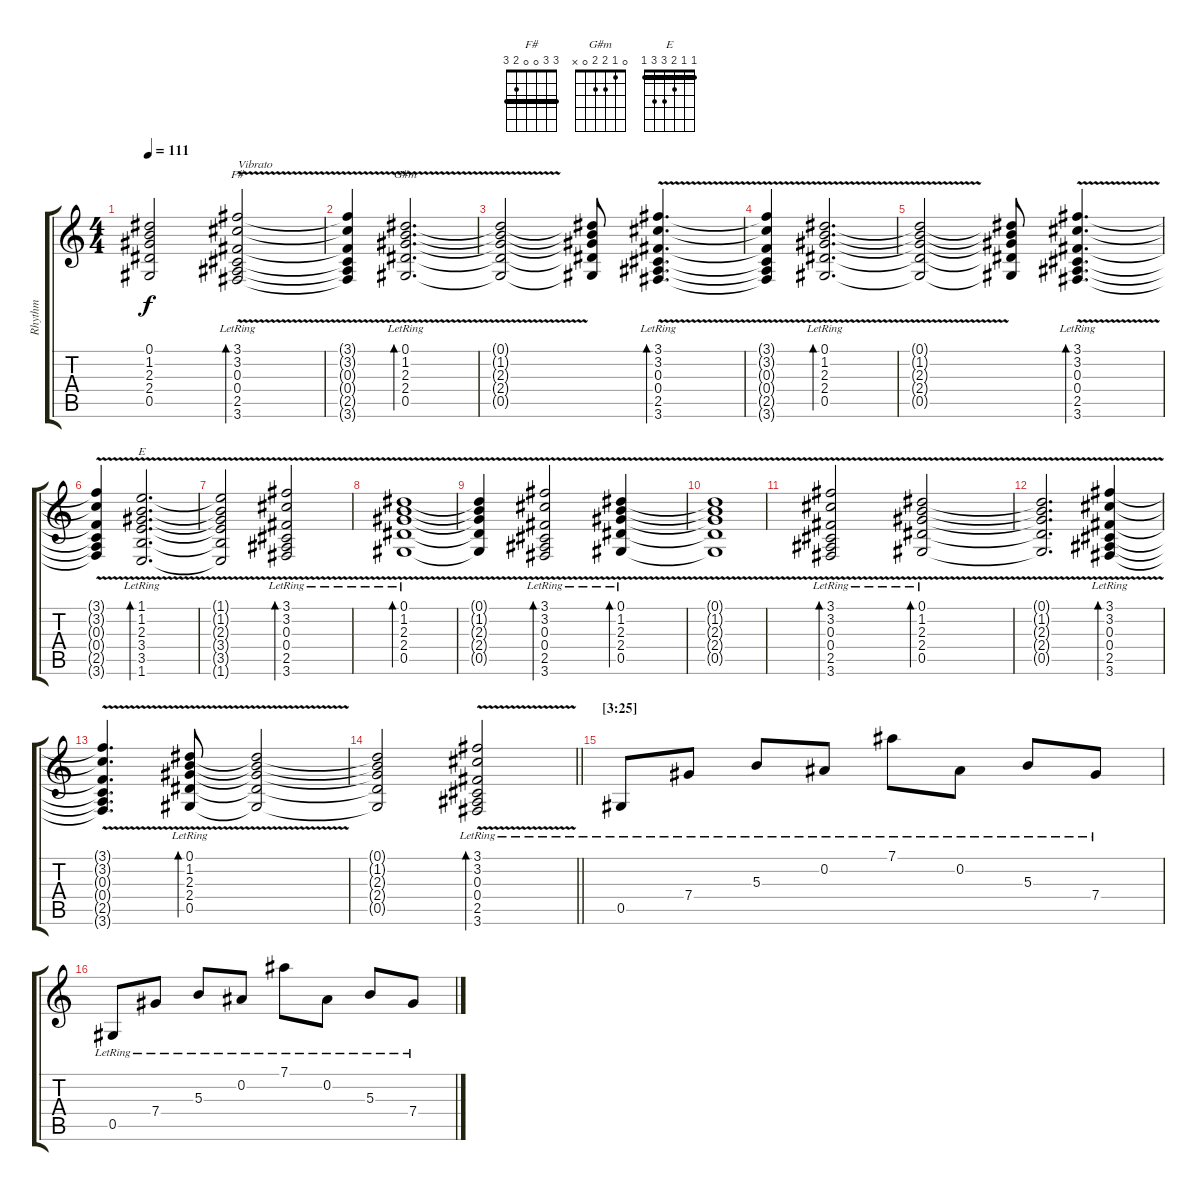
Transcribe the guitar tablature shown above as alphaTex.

\track ("Rhythm" "Rhythm") {instrument electricguitarclean}
\staff {score tabs}
\tuning (Eb4 Bb3 Gb3 Db3 Ab2 Eb2) {hide}
\chord ("F#" 3 3 0 0 2 3) {barre 3}
\chord ("G#m" 0 1 2 2 0 x)
\chord ("E" 1 1 2 3 3 1) {barre 1}
\ts (4 4)
\tempo 111
\clef g2
\ks c
(0.1{t} 1.2{t} 2.3{t} 2.4{t} 0.5{t}).2{dy f} (3.1{v lr} 3.2{v lr} 0.3{v lr} 0.4{v lr} 2.5{v lr} 3.6{v lr}).2{bd 480 ch "F#" txt "Vibrato"} |
(3.1{t} 3.2{t} 0.3{t} 0.4{t} 2.5{t} 3.6{t}).4 (0.1{v lr} 1.2{v lr} 2.3{v lr} 2.4{v lr} 0.5{v lr}).2{d bd 480 ch "G#m"} |
(0.1{t} 1.2{t} 2.3{t} 2.4{t} 0.5{t}).2 (0.1{t} 1.2{t} 2.3{t} 2.4{t} 0.5{t}).8 (3.1{v lr} 3.2{v lr} 0.3{v lr} 0.4{v lr} 2.5{v lr} 3.6{v lr}).4{d bd 480} |
(3.1{t} 3.2{t} 0.3{t} 0.4{t} 2.5{t} 3.6{t}).4 (0.1{v lr} 1.2{v lr} 2.3{v lr} 2.4{v lr} 0.5{v lr}).2{d bd 480} |
(0.1{t} 1.2{t} 2.3{t} 2.4{t} 0.5{t}).2 (0.1{t} 1.2{t} 2.3{t} 2.4{t} 0.5{t}).8 (3.1{v lr} 3.2{v lr} 0.3{v lr} 0.4{v lr} 2.5{v lr} 3.6{v lr}).4{d bd 480} |
(3.1{t} 3.2{t} 0.3{t} 0.4{t} 2.5{t} 3.6{t}).4 (1.1{v lr} 1.2{v lr} 2.3{v lr} 3.4{v lr} 3.5{v lr} 1.6{v lr}).2{d bd 480 ch "E"} |
(1.1{t} 1.2{t} 2.3{t} 3.4{t} 3.5{t} 1.6{t}).2 (3.1{v lr} 3.2{v lr} 0.3{v lr} 0.4{v lr} 2.5{v lr} 3.6{v lr}).2{bd 480} |
(0.1{v lr} 1.2{v lr} 2.3{v lr} 2.4{v lr} 0.5{v lr}).1{bd 480} |
(0.1{t} 1.2{t} 2.3{t} 2.4{t} 0.5{t}).4 (3.1{v lr} 3.2{v lr} 0.3{v lr} 0.4{v lr} 2.5{v lr} 3.6{v lr}).2{bd 480} (0.1{v lr} 1.2{v lr} 2.3{v lr} 2.4{v lr} 0.5{v lr}).4{bd 480} |
(0.1{t} 1.2{t} 2.3{t} 2.4{t} 0.5{t}).1 |
(3.1{v lr} 3.2{v lr} 0.3{v lr} 0.4{v lr} 2.5{v lr} 3.6{v lr}).2{bd 480} (0.1{v lr} 1.2{v lr} 2.3{v lr} 2.4{v lr} 0.5{v lr}).2{bd 480} |
(0.1{t} 1.2{t} 2.3{t} 2.4{t} 0.5{t}).2{d} (3.1{v lr} 3.2{v lr} 0.3{v lr} 0.4{v lr} 2.5{v lr} 3.6{v lr}).4{bd 480} |
(3.1{t} 3.2{t} 0.3{t} 0.4{t} 2.5{t} 3.6{t}).4{d} (0.1{v lr} 1.2{v lr} 2.3{v lr} 2.4{v lr} 0.5{v lr}).8{bd 480} (0.1{t} 1.2{t} 2.3{t} 2.4{t} 0.5{t}).2 |
\barLineRight lightlight
(0.1{t} 1.2{t} 2.3{t} 2.4{t} 0.5{t}).2 (3.1{v lr} 3.2{v lr} 0.3{v lr} 0.4{v lr} 2.5{v lr} 3.6{v lr}).2{bd 480} |
\section ("" "[3:25]")
0.5{lr}.8 7.4{lr}.8 5.3{lr}.8 0.2{lr}.8 7.1{lr}.8 0.2{lr}.8 5.3{lr}.8 7.4{lr}.8 |
0.5{lr}.8 7.4{lr}.8 5.3{lr}.8 0.2{lr}.8 7.1{lr}.8 0.2{lr}.8 5.3{lr}.8 7.4{lr}.8
